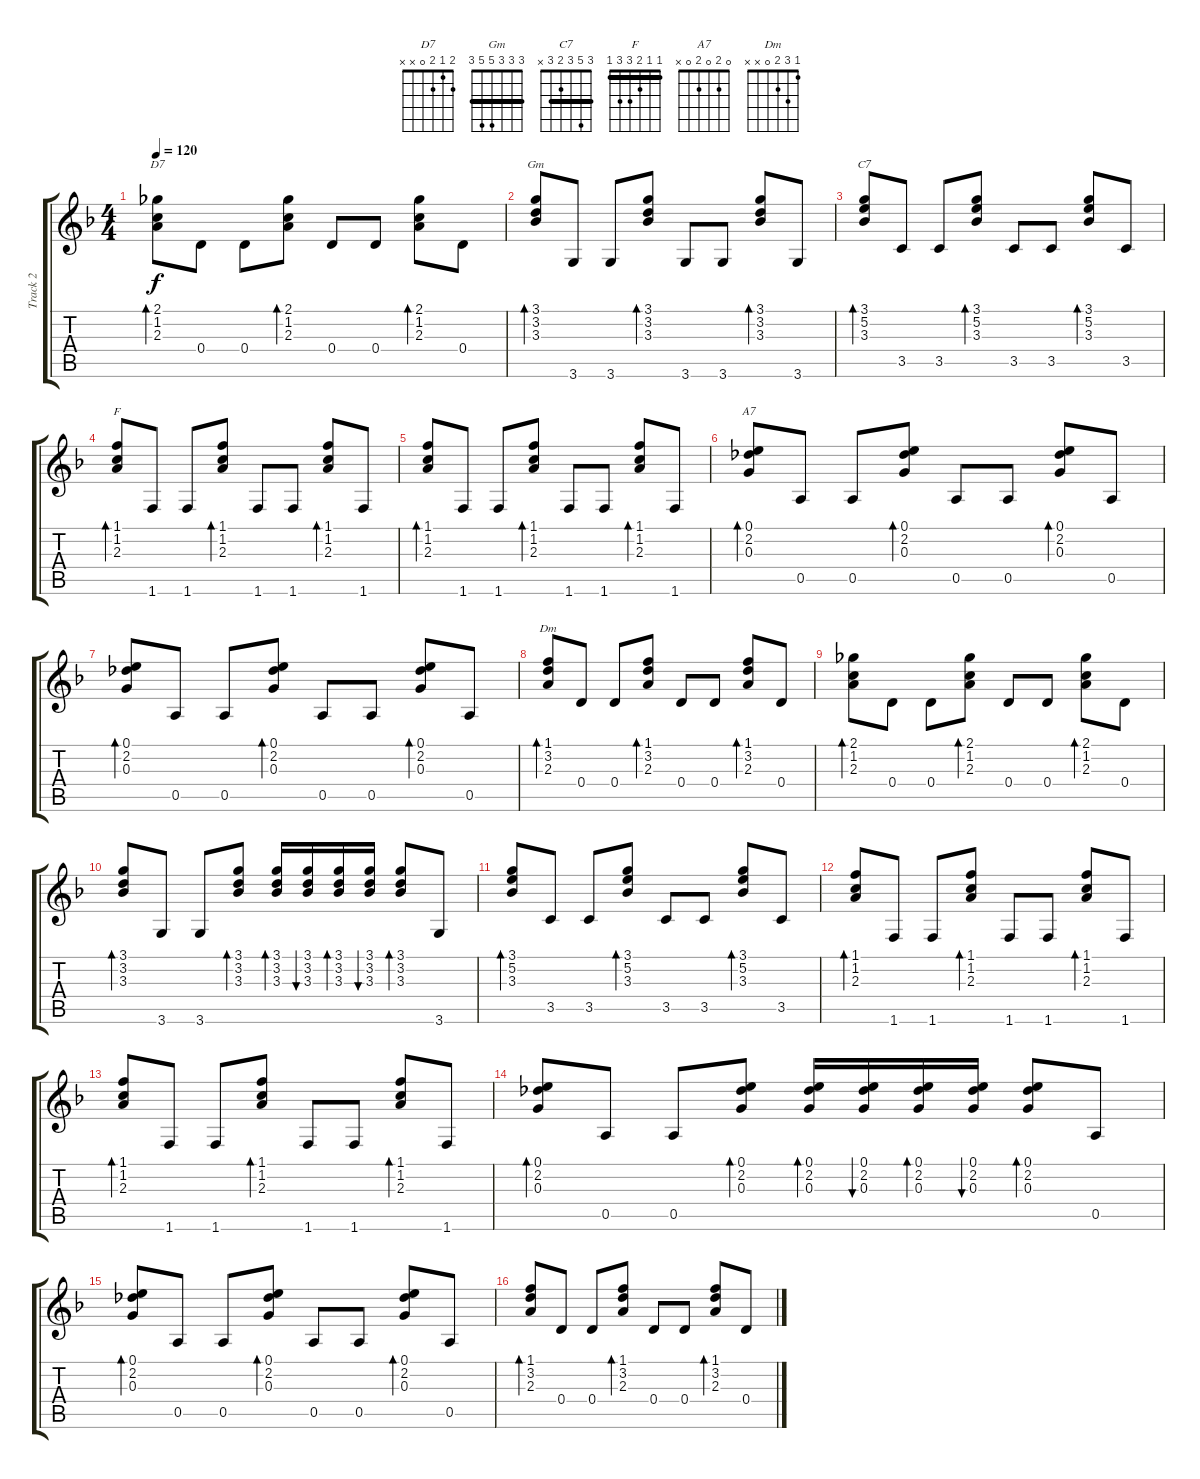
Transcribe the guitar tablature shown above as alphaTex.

\track ("Track 2" "Track 2") {instrument acousticguitarnylon}
\staff {score tabs}
\tuning (E4 B3 G3 D3 A2 E2) {hide}
\chord ("D7" 2 1 2 0 x x)
\chord ("Gm" 3 3 3 5 5 3) {barre 3}
\chord ("C7" 3 5 3 2 3 x) {barre 3}
\chord ("F" 1 1 2 3 3 1) {barre 1}
\chord ("A7" 0 2 0 2 0 x)
\chord ("Dm" 1 3 2 0 x x)
\ts (4 4)
\tempo 120
\clef g2
\ks f
(2.1 1.2 2.3).8{bd 60 ch "D7" dy f} 0.4.8 0.4.8 (2.1 1.2 2.3).8{bd 60} 0.4.8 0.4.8 (2.1 1.2 2.3).8{bd 60} 0.4.8 |
(3.1 3.2 3.3).8{bd 60 ch "Gm"} 3.6.8 3.6.8 (3.1 3.2 3.3).8{bd 60} 3.6.8 3.6.8 (3.1 3.2 3.3).8{bd 60} 3.6.8 |
(3.1 5.2 3.3).8{bd 60 ch "C7"} 3.5.8 3.5.8 (3.1 5.2 3.3).8{bd 60} 3.5.8 3.5.8 (3.1 5.2 3.3).8{bd 60} 3.5.8 |
(1.1 1.2 2.3).8{bd 60 ch "F"} 1.6.8 1.6.8 (1.1 1.2 2.3).8{bd 60} 1.6.8 1.6.8 (1.1 1.2 2.3).8{bd 60} 1.6.8 |
(1.1 1.2 2.3).8{bd 60} 1.6.8 1.6.8 (1.1 1.2 2.3).8{bd 60} 1.6.8 1.6.8 (1.1 1.2 2.3).8{bd 60} 1.6.8 |
(0.1 2.2 0.3).8{bd 60 ch "A7"} 0.5.8 0.5.8 (0.1 2.2 0.3).8{bd 60} 0.5.8 0.5.8 (0.1 2.2 0.3).8{bd 60} 0.5.8 |
(0.1 2.2 0.3).8{bd 60} 0.5.8 0.5.8 (0.1 2.2 0.3).8{bd 60} 0.5.8 0.5.8 (0.1 2.2 0.3).8{bd 60} 0.5.8 |
(1.1 3.2 2.3).8{bd 60 ch "Dm"} 0.4.8 0.4.8 (1.1 3.2 2.3).8{bd 60} 0.4.8 0.4.8 (1.1 3.2 2.3).8{bd 60} 0.4.8 |
(2.1 1.2 2.3).8{bd 60} 0.4.8 0.4.8 (2.1 1.2 2.3).8{bd 60} 0.4.8 0.4.8 (2.1 1.2 2.3).8{bd 60} 0.4.8 |
(3.1 3.2 3.3).8{bd 60} 3.6.8 3.6.8 (3.1 3.2 3.3).8{bd 60} (3.1 3.2 3.3).16{bd 60 beam Up} (3.1 3.2 3.3).16{bu 60 beam Up} (3.1 3.2 3.3).16{bd 60 beam Up} (3.1 3.2 3.3).16{bu 60 beam Up} (3.1 3.2 3.3).8{bd 60} 3.6.8 |
(3.1 5.2 3.3).8{bd 60} 3.5.8 3.5.8 (3.1 5.2 3.3).8{bd 60} 3.5.8 3.5.8 (3.1 5.2 3.3).8{bd 60} 3.5.8 |
(1.1 1.2 2.3).8{bd 60} 1.6.8 1.6.8 (1.1 1.2 2.3).8{bd 60} 1.6.8 1.6.8 (1.1 1.2 2.3).8{bd 60} 1.6.8 |
(1.1 1.2 2.3).8{bd 60} 1.6.8 1.6.8 (1.1 1.2 2.3).8{bd 60} 1.6.8 1.6.8 (1.1 1.2 2.3).8{bd 60} 1.6.8 |
(0.1 2.2 0.3).8{bd 60} 0.5.8 0.5.8 (0.1 2.2 0.3).8{bd 60} (0.1 2.2 0.3).16{bd 60 beam Up} (0.1 2.2 0.3).16{bu 60 beam Up} (0.1 2.2 0.3).16{bd 60 beam Up} (0.1 2.2 0.3).16{bu 60 beam Up} (0.1 2.2 0.3).8{bd 60} 0.5.8 |
(0.1 2.2 0.3).8{bd 60} 0.5.8 0.5.8 (0.1 2.2 0.3).8{bd 60} 0.5.8 0.5.8 (0.1 2.2 0.3).8{bd 60} 0.5.8 |
(1.1 3.2 2.3).8{bd 60} 0.4.8 0.4.8 (1.1 3.2 2.3).8{bd 60} 0.4.8 0.4.8 (1.1 3.2 2.3).8{bd 60} 0.4.8
